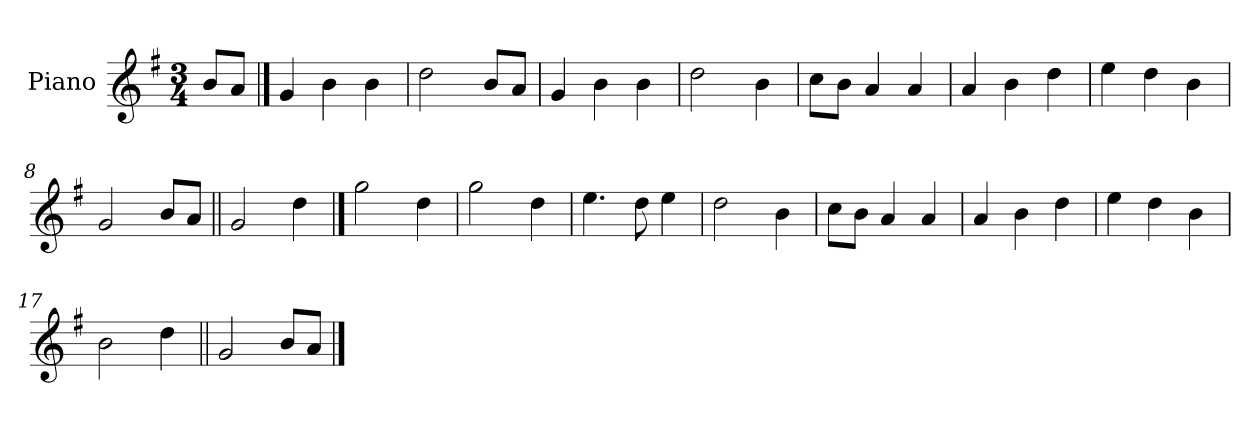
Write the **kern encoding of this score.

**kern
*part1
*staff1
*I"Piano
*I'Pno.
*clefG2
*k[f#]
*M3/4
=
8b/L
8a/J
==1
4g/
4b\
4b\
=2
2dd\
8b/L
8a/J
=3
4g/
4b\
4b\
=4
2dd\
4b\
!!LO:LB:g=z
=5
8cc\L
8b\J
4a/
4a/
=6
4a/
4b\
4dd\
=7
4ee\
4dd\
4b\
=8
2g/
8b/L
8a/J
=9||
2g/
4dd\
!!LO:LB:g=z
==10
2gg\
4dd\
=11
2gg\
4dd\
=12
4.ee\
8dd\
4ee\
=13
2dd\
4b\
!!LO:LB:g=z
=14
8cc\L
8b\J
4a/
4a/
=15
4a/
4b\
4dd\
=16
4ee\
4dd\
4b\
=17
2b\
4dd\
=18||
2g/
8b/L
8a/J
==
*-
